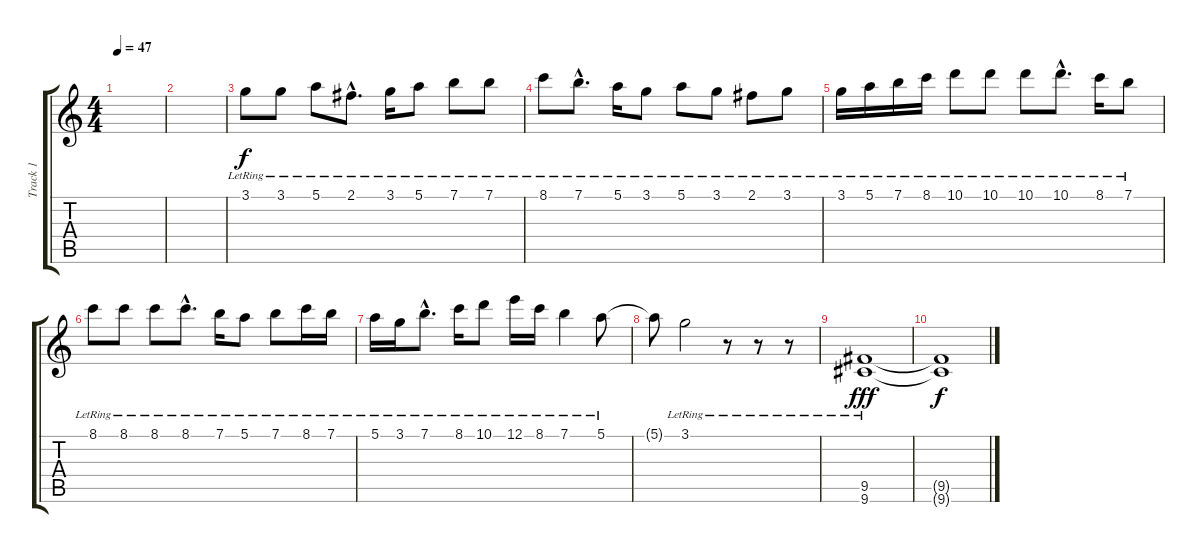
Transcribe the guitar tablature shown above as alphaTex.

\track ("Track 1" "Track 1") {instrument overdrivenguitar}
\staff {score tabs}
\tuning (E4 B3 G3 D3 A2 E2) {hide}
\ts (4 4)
\tempo 47
\clef g2
\ks c
|
|
3.1{lr}.8 3.1{lr}.8 5.1{lr}.8 2.1{hac lr}.8{d} 3.1{lr}.16 5.1{lr}.8 7.1{lr}.8 7.1{lr}.8 |
8.1{lr}.8 7.1{hac lr}.8{d} 5.1{lr}.16 3.1{lr}.8 5.1{lr}.8 3.1{lr}.8 2.1{lr}.8 3.1{lr}.8 |
3.1{lr}.16 5.1{lr}.16 7.1{lr}.16 8.1{lr}.16 10.1{lr}.8 10.1{lr}.8 10.1{lr}.8 10.1{hac lr}.8{d} 8.1{lr}.16 7.1{lr}.8 |
8.1{lr}.8 8.1{lr}.8 8.1{lr}.8 8.1{hac lr}.8{d} 7.1{lr}.16 5.1{lr}.8 7.1{lr}.8 8.1{lr}.16 7.1{lr}.16 |
5.1{lr}.16 3.1{lr}.16 7.1{hac lr}.8{d} 8.1{lr}.16 10.1{lr}.8 12.1{lr}.16 8.1{lr}.16 7.1{lr}.4 5.1{lr}.8 |
5.1{t}.8 3.1{lr}.2 r.8 r.8 r.8 |
(9.5{lr} 9.6{lr}).1{dy fff instrument applause} |
(9.5{t} 9.6{t}).1{dy f instrument applause}
